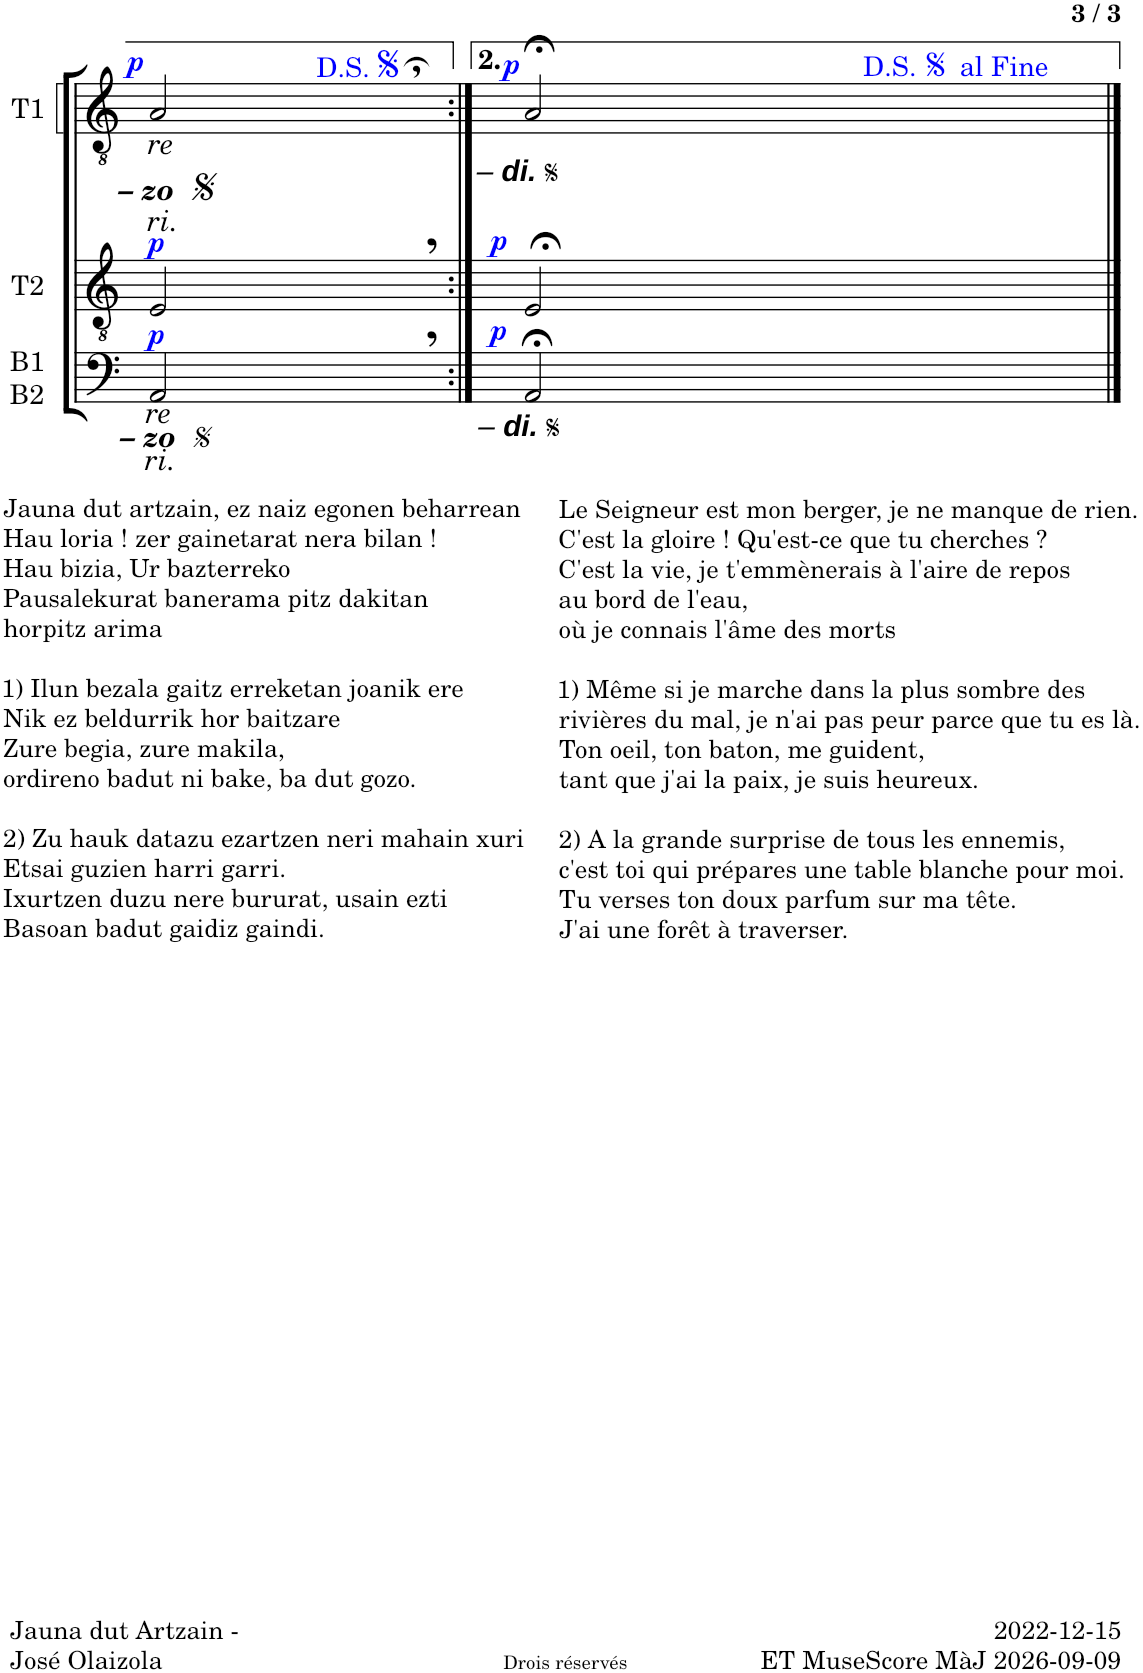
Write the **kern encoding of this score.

**kern	**text	**text	**text	**text	**dynam	**kern	**dynam	**kern	**text	**text	**text	**text	**dynam
*part3	*part3	*part3	*part3	*part3	*part3	*part2	*part2	*part1	*part1	*part1	*part1	*part1	*part1
*staff3	*staff3	*staff3	*staff3	*staff3	*staff3	*staff2	*staff2	*staff1	*staff1	*staff1	*staff1	*staff1	*staff1
*I"Basse	*	*	*	*	*	*I"Ténor 2	*	*I"Ténor 1	*	*	*	*	*
*	*	*	*	*	*	*I'T2	*	*I'T1	*	*	*	*	*
!!LO:PB:g=z
*clefF4	*	*	*	*	*	*clefGv2	*	*clefGv2	*	*	*	*	*
*k[]	*	*	*	*	*	*k[]	*	*k[]	*	*	*	*	*
*M2/4	*	*	*	*	*	*M2/4	*	*M2/4	*	*	*	*	*
=27	=27	=27	=27	=27	=27	=27	=27	=27	=27	=27	=27	=27	=27
!	!LO:LY:b	!LO:LY:b	!LO:LY:b	!	!LO:DY:a	!	!LO:DY:a	!	!LO:LY:b	!LO:LY:b	!LO:LY:b	!	!LO:DY:a
2AA/	re	– zo	ri.	.	p	2E/	p	2A,/	re	– zo	ri.	.	p
!	!	!	!	!	!	!	!	!LO:TX:a:color=#0000FF:t=D.S. <font size="16"/>	!	!	!	!	!
=28:|!	=28:|!	=28:|!	=28:|!	=28:|!	=28:|!	=28:|!	=28:|!	=28:|!	=28:|!	=28:|!	=28:|!	=28:|!	=28:|!
!	!	!	!	!LO:LY:b	!LO:DY:a	!	!LO:DY:a	!	!	!	!	!LO:LY:b	!LO:DY:a
2AA;</	.	.	.	– di.	p	2E;</	p	2A;</	.	.	.	– di.	p
!	!	!	!	!	!	!	!	!LO:TX:a:color=#0000FF:t=D.S.<font size="14"/> <font size="11"/>  al Fine	!	!	!	!	!
==	==	==	==	==	==	==	==	==	==	==	==	==	==
*-	*-	*-	*-	*-	*-	*-	*-	*-	*-	*-	*-	*-	*-
